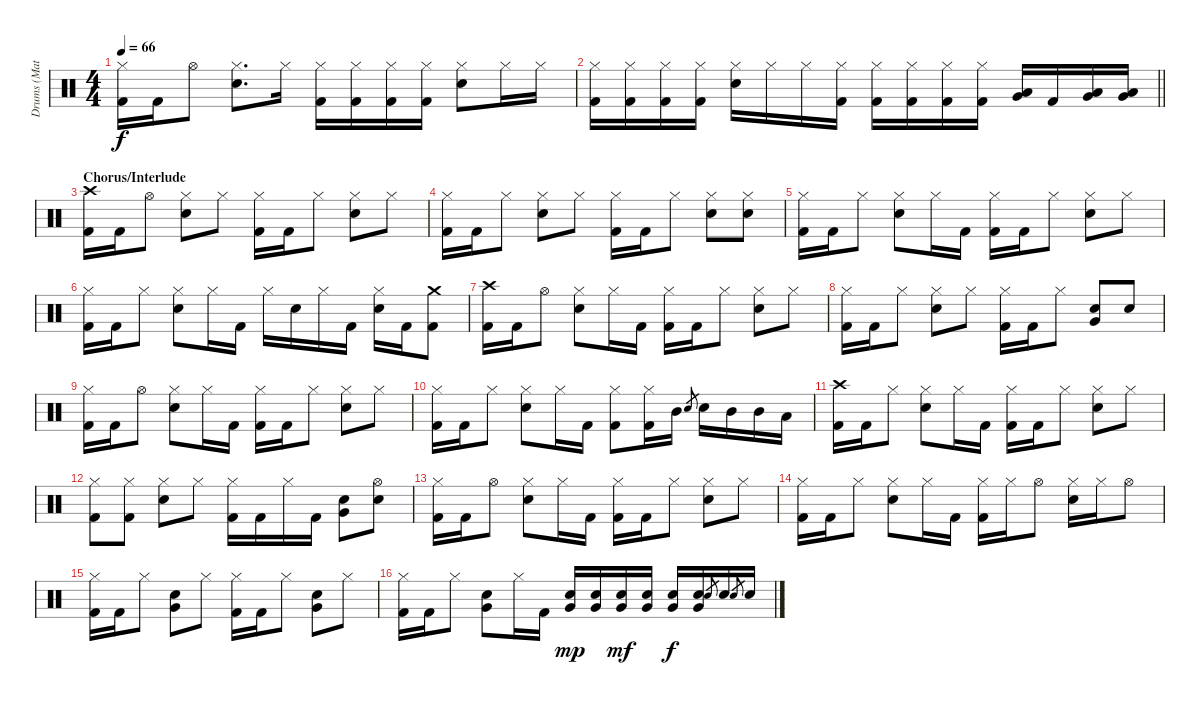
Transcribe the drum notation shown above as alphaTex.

\track ("Drums (Matt)" "Drums (Mat") {instrument percussion}
\staff {score}
\articulation defaults
\ts (4 4)
\tempo 66
\clef neutral
\ks c
("Hi-Hat (closed)" "Kick (hit) 2").16{dy f} "Kick (hit) 2".16 "Hi-Hat (open)".8 ("Hi-Hat (closed)" "Snare (hit) 2").8{d} "Hi-Hat (closed)".16 ("Hi-Hat (closed)" "Kick (hit) 2").16 ("Hi-Hat (closed)" "Kick (hit) 2").16 ("Hi-Hat (closed)" "Kick (hit) 2").16 ("Hi-Hat (closed)" "Kick (hit) 2").16 ("Hi-Hat (closed)" "Snare (hit) 2").8 "Hi-Hat (closed)".16 "Hi-Hat (closed)".16 |
\barLineRight lightlight
("Hi-Hat (closed)" "Kick (hit) 2").16 ("Hi-Hat (closed)" "Kick (hit) 2").16 ("Hi-Hat (closed)" "Kick (hit) 2").16 ("Hi-Hat (closed)" "Kick (hit) 2").16 ("Hi-Hat (closed)" "Snare (hit) 2").16 "Hi-Hat (closed)".16 "Hi-Hat (closed)".16 ("Hi-Hat (closed)" "Kick (hit) 2").16 ("Hi-Hat (closed)" "Kick (hit) 2").16 ("Hi-Hat (closed)" "Kick (hit) 2").16 ("Hi-Hat (closed)" "Kick (hit) 2").16 ("Hi-Hat (closed)" "Kick (hit) 2").16 ("Low Tom (hit)" "Very Low Tom (hit)").16 "Kick (hit) 2".16 ("Low Tom (hit)" "Very Low Tom (hit)").16 ("Low Tom (hit)" "Very Low Tom (hit)").16 |
\section ("" "Chorus/Interlude")
("Crash high (hit)" "Kick (hit) 2").16 "Kick (hit) 2".16 "Hi-Hat (open)".8 ("Hi-Hat (closed)" "Snare (hit) 2").8 "Hi-Hat (closed)".8 ("Hi-Hat (closed)" "Kick (hit) 2").16 "Kick (hit) 2".16 "Hi-Hat (closed)".8 ("Hi-Hat (closed)" "Snare (hit) 2").8 "Hi-Hat (closed)".8 |
("Hi-Hat (closed)" "Kick (hit) 2").16 "Kick (hit) 2".16 "Hi-Hat (closed)".8 ("Hi-Hat (closed)" "Snare (hit) 2").8 "Hi-Hat (closed)".8 ("Hi-Hat (closed)" "Kick (hit) 2").16 "Kick (hit) 2".16 "Hi-Hat (closed)".8 ("Hi-Hat (closed)" "Snare (hit) 2").8 ("Hi-Hat (closed)" "Snare (hit) 2").8 |
("Hi-Hat (closed)" "Kick (hit) 2").16 "Kick (hit) 2".16 "Hi-Hat (closed)".8 ("Hi-Hat (closed)" "Snare (hit) 2").8 "Hi-Hat (closed)".16 "Kick (hit) 2".16 ("Hi-Hat (closed)" "Kick (hit) 2").16 "Kick (hit) 2".16 "Hi-Hat (closed)".8 ("Hi-Hat (closed)" "Snare (hit) 2").8 "Hi-Hat (closed)".8 |
("Hi-Hat (closed)" "Kick (hit) 2").16 "Kick (hit) 2".16 "Hi-Hat (closed)".8 ("Hi-Hat (closed)" "Snare (hit) 2").8 "Hi-Hat (closed)".16 "Kick (hit) 2".16 "Hi-Hat (closed)".16 "Snare (hit) 2".16 "Hi-Hat (closed)".16 "Kick (hit) 2".16 ("Hi-Hat (closed)" "Snare (hit) 2").16 "Kick (hit) 2".16 ("Crash medium (hit)" "Kick (hit) 2").8 |
("Crash high (hit)" "Kick (hit) 2").16 "Kick (hit) 2".16 "Hi-Hat (open)".8 ("Hi-Hat (closed)" "Snare (hit) 2").8 "Hi-Hat (closed)".16 "Kick (hit) 2".16 ("Hi-Hat (closed)" "Kick (hit) 2").16 "Kick (hit) 2".16 "Hi-Hat (closed)".8 ("Hi-Hat (closed)" "Snare (hit) 2").8 "Hi-Hat (closed)".8 |
("Hi-Hat (closed)" "Kick (hit) 2").16 "Kick (hit) 2".16 "Hi-Hat (closed)".8 ("Hi-Hat (closed)" "Snare (hit) 2").8 "Hi-Hat (closed)".8 ("Hi-Hat (closed)" "Kick (hit) 2").16 "Kick (hit) 2".16 "Hi-Hat (closed)".8 ("Very Low Tom (hit)" "Snare (hit) 2").8 "Snare (hit) 2".8 |
("Hi-Hat (closed)" "Kick (hit) 2").16 "Kick (hit) 2".16 "Hi-Hat (open)".8 ("Hi-Hat (closed)" "Snare (hit) 2").8 "Hi-Hat (closed)".16 "Kick (hit) 2".16 ("Hi-Hat (closed)" "Kick (hit) 2").16 "Kick (hit) 2".16 "Hi-Hat (closed)".8 ("Hi-Hat (closed)" "Snare (hit) 2").8 "Hi-Hat (closed)".8 |
("Hi-Hat (closed)" "Kick (hit) 2").16 "Kick (hit) 2".16 "Hi-Hat (closed)".8 ("Hi-Hat (closed)" "Snare (hit) 2").8 "Hi-Hat (closed)".16 "Kick (hit) 2".16 ("Hi-Hat (closed)" "Kick (hit) 2").8 ("Hi-Hat (closed)" "Kick (hit) 2").16 "Mid Tom (hit)".16 "Snare (hit) 2".8{gr} "Snare (hit) 2".16 "Mid Tom (hit)".16 "Mid Tom (hit)".16 "Low Tom (hit)".16 |
("Crash high (hit)" "Kick (hit) 2").16 "Kick (hit) 2".16 "Hi-Hat (closed)".8 ("Hi-Hat (closed)" "Snare (hit) 2").8 "Hi-Hat (closed)".16 "Kick (hit) 2".16 ("Hi-Hat (closed)" "Kick (hit) 2").16 "Kick (hit) 2".16 "Hi-Hat (closed)".8 ("Hi-Hat (closed)" "Snare (hit) 2").8 "Hi-Hat (closed)".8 |
("Hi-Hat (closed)" "Kick (hit) 2").8 ("Hi-Hat (closed)" "Kick (hit) 2").8 ("Hi-Hat (closed)" "Snare (hit) 2").8 "Hi-Hat (closed)".8 ("Hi-Hat (closed)" "Kick (hit) 2").16 "Kick (hit) 2".16 "Hi-Hat (closed)".16 "Kick (hit) 2".16 ("Very Low Tom (hit)" "Snare (hit) 2").8 ("Hi-Hat (open)" "Snare (hit) 2").8 |
("Hi-Hat (closed)" "Kick (hit) 2").16 "Kick (hit) 2".16 "Hi-Hat (open)".8 ("Hi-Hat (closed)" "Snare (hit) 2").8 "Hi-Hat (closed)".16 "Kick (hit) 2".16 ("Hi-Hat (closed)" "Kick (hit) 2").16 "Kick (hit) 2".16 "Hi-Hat (closed)".8 ("Hi-Hat (closed)" "Snare (hit) 2").8 "Hi-Hat (closed)".8 |
("Hi-Hat (closed)" "Kick (hit) 2").16 "Kick (hit) 2".16 "Hi-Hat (closed)".8 ("Hi-Hat (closed)" "Snare (hit) 2").8 "Hi-Hat (closed)".16 "Kick (hit) 2".16 ("Hi-Hat (closed)" "Kick (hit) 2").16 "Hi-Hat (closed)".16 "Hi-Hat (open)".8 ("Hi-Hat (closed)" "Snare (hit) 2").16 "Hi-Hat (closed)".16 "Hi-Hat (open)".8 |
("Hi-Hat (closed)" "Kick (hit) 2").16 "Kick (hit) 2".16 "Hi-Hat (closed)".8 ("Very Low Tom (hit)" "Snare (hit) 2").8 "Hi-Hat (closed)".8 ("Hi-Hat (closed)" "Kick (hit) 2").16 "Kick (hit) 2".16 "Hi-Hat (closed)".8 ("Very Low Tom (hit)" "Snare (hit) 2").8 "Hi-Hat (closed)".8 |
("Hi-Hat (closed)" "Kick (hit) 2").16 "Kick (hit) 2".16 "Hi-Hat (closed)".8 ("Very Low Tom (hit)" "Snare (hit) 2").8 "Hi-Hat (closed)".16 "Kick (hit) 2".16 ("Very Low Tom (hit)" "Snare (hit) 2").16{dy mp} ("Very Low Tom (hit)" "Snare (hit) 2").16 ("Very Low Tom (hit)" "Snare (hit) 2").16{dy mf} ("Very Low Tom (hit)" "Snare (hit) 2").16 ("Very Low Tom (hit)" "Snare (hit) 2").16{dy f} ("Very Low Tom (hit)" "Snare (hit) 2").16 "Snare (hit) 2".8{gr} "Snare (hit) 2".16 "Snare (hit) 2".8{gr} "Snare (hit) 2".16
